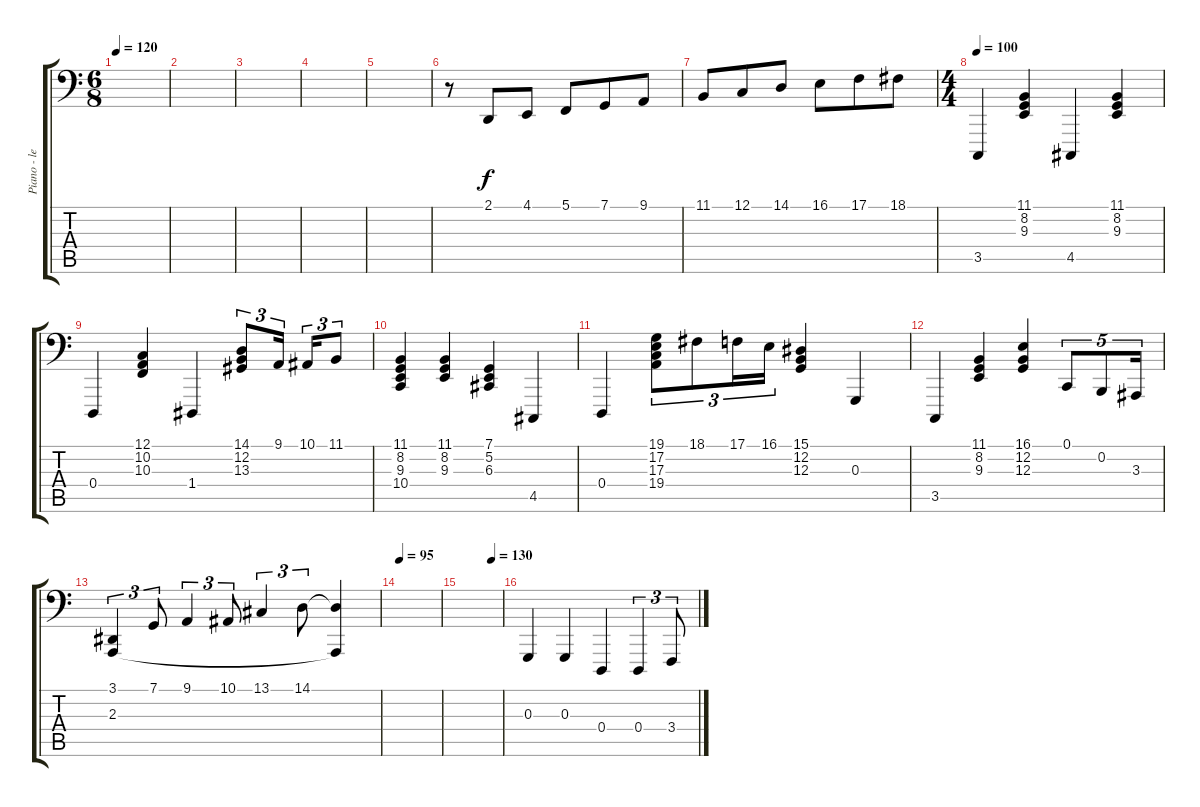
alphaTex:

\track ("Piano - left" "Piano - le") {instrument brightacousticpiano}
\staff {score tabs}
\tuning (C2 B1 G1 D1 A0 E0) {hide}
\ts (6 8)
\tempo 120
\clef f4
\ks c
|
|
|
|
|
r.8 2.1.8{dy f} 4.1.8 5.1.8 7.1.8 9.1.8 |
11.1.8 12.1.8 14.1.8 16.1.8 17.1.8 18.1.8 |
\ts (4 4)
\tempo 100
3.5.4 (11.1 8.2 9.3).4 4.5.4 (11.1 8.2 9.3).4 |
0.4.4 (12.1 10.2 10.3).4 1.4.4 (14.1 12.2 13.3).8{tu (3 2)} 9.1.16{tu (3 2)} 10.1.16{tu (3 2)} 11.1.8{tu (3 2)} |
(11.1 8.2 9.3 10.4).4 (11.1 8.2 9.3).4 (7.1 5.2 6.3).4 4.5.4 |
0.4.4 (19.1 17.2 17.3 19.4).8{tu (3 2)} 18.1.8{tu (3 2)} 17.1.16{tu (3 2)} 16.1.16{tu (3 2)} (15.1 12.2 12.3).4 0.3.4 |
3.5.4 (11.1 8.2 9.3).4 (16.1 12.2 12.3).4 0.1.8{tu (5 4)} 0.2.8{tu (5 4)} 3.3.16{tu (5 4)} |
(3.1 2.3).4{tu (3 2)} 7.1.8{tu (3 2)} 9.1.4{tu (3 2)} 10.1.8{tu (3 2)} 13.1.4{tu (3 2)} 14.1.8{tu (3 2)} (14.1{t} 2.3{t}).4 |
\tempo 95
|
\tempo (130 0.75)
|
0.3.4 0.3.4 0.4.4 0.4.4{tu (3 2)} 3.4.8{tu (3 2)}
